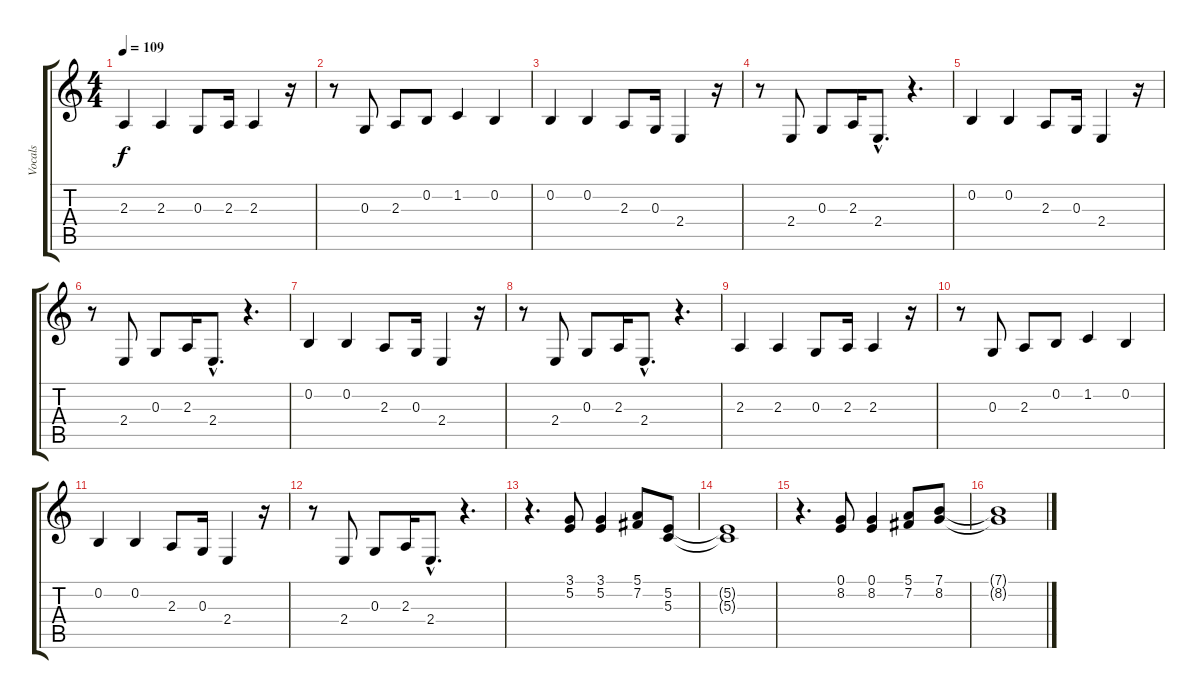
\track ("Vocals" "Vocals") {instrument lead6voice}
\staff {score tabs}
\tuning (E4 B3 G3 D3 A2 E2) {hide}
\ts (4 4)
\tempo 109
\clef g2
\ks c
2.3.4{dy f} 2.3.4 0.3.8 2.3.16 2.3.4 r.16 |
r.8 0.3.8 2.3.8 0.2.8 1.2.4 0.2.4 |
0.2.4 0.2.4 2.3.8 0.3.16 2.4.4 r.16 |
r.8 2.4.8 0.3.8 2.3.16 2.4{hac}.8{d} r.4{d} |
0.2.4 0.2.4 2.3.8 0.3.16 2.4.4 r.16 |
r.8 2.4.8 0.3.8 2.3.16 2.4{hac}.8{d} r.4{d} |
0.2.4 0.2.4 2.3.8 0.3.16 2.4.4 r.16 |
r.8 2.4.8 0.3.8 2.3.16 2.4{hac}.8{d} r.4{d} |
2.3.4 2.3.4 0.3.8 2.3.16 2.3.4 r.16 |
r.8 0.3.8 2.3.8 0.2.8 1.2.4 0.2.4 |
0.2.4 0.2.4 2.3.8 0.3.16 2.4.4 r.16 |
r.8 2.4.8 0.3.8 2.3.16 2.4{hac}.8{d} r.4{d} |
r.4{d} (3.1 5.2).8 (3.1 5.2).4 (5.1 7.2).8 (5.2 5.3).8 |
(5.2{t} 5.3{t}).1 |
r.4{d} (0.1 8.2).8 (0.1 8.2).4 (5.1 7.2).8 (7.1 8.2).8 |
(7.1{t} 8.2{t}).1
